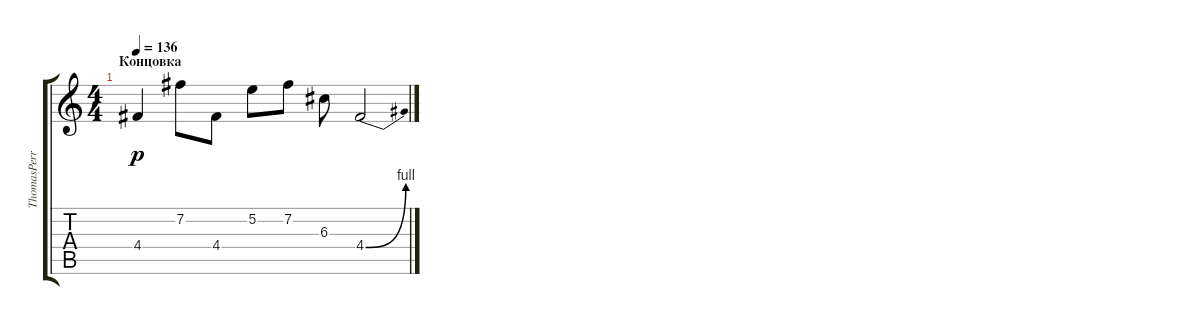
\track ("ThomasPerryMusic (easy)" "ThomasPerr") {mute instrument acousticguitarsteel}
\staff {score tabs}
\tuning (E4 B3 G3 D3 A2 E2) {hide}
\ts (4 4)
\section ("" "Концовка")
\tempo 136
\clef g2
\ks c
4.4.4{dy p} 7.2.8 4.4.8 5.2.8 7.2.8 6.3.8 4.4{be (bend 0 0 60 4)}.2
